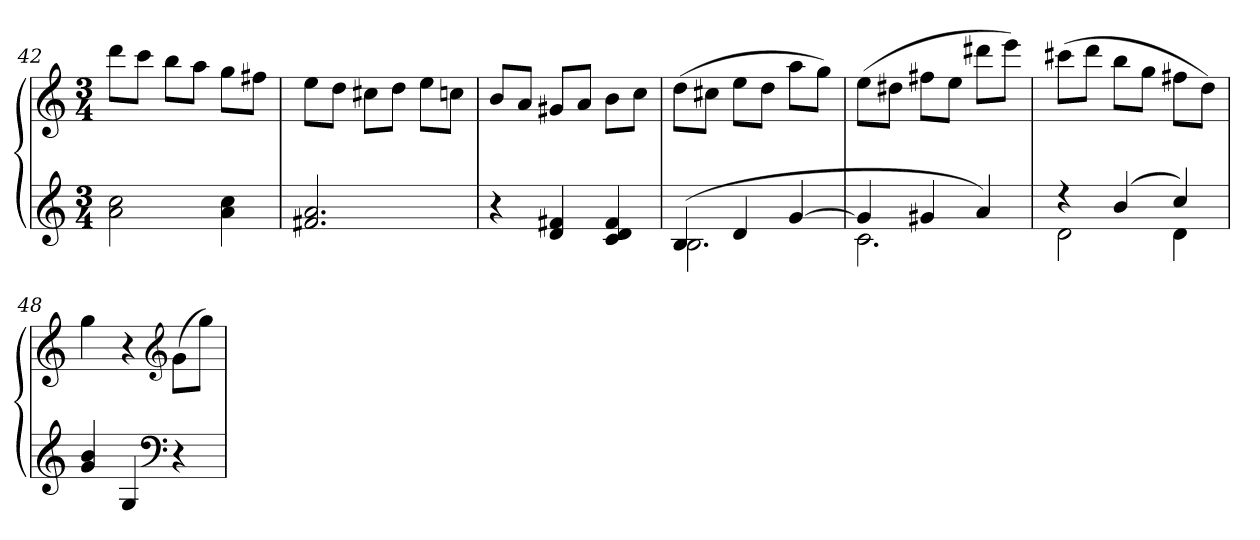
**kern	**kern
*part1	*part1
*staff2	*staff1
*clefG2	*clefG2
*k[]	*k[]
*C:	*C:
*M3/4	*M3/4
=42	=42
2a 2cc	8dddL
.	8cccJ
.	8bbL
.	8aaJ
4a 4cc	8ggL
.	8ff#XJ
=43	=43
2.f#X 2.a	8eeL
.	8ddJ
.	8cc#XL
.	8ddJ
.	8eeL
.	8ccnJ
=44	=44
4r	8bL
.	8aJ
4d 4f#X	8g#XL
.	8aJ
4c 4d 4f#	8bL
.	8ccJ
=45	=45
*^	*
(4B	2.B	(8ddL
.	.	8cc#XJ
4d	.	8eeL
.	.	8ddJ
[4g	.	8aaL
.	.	8ggJ)
=46	=46	=46
4g]	2.c	(8eeL
.	.	8dd#XJ
4g#X	.	8ff#XL
.	.	8eeJ
4a)	.	8ddd#XL
.	.	8eeeJ)
=47	=47	=47
4r	2d	(8ccc#XL
.	.	8dddJ
(4b	.	8bbL
.	.	8ggJ
4cc)	4d	8ff#XL
.	.	8ddJ)
*v	*v	*
=48	=48
4g 4b	4gg
4G	4r
*clefF4	*clefG2
*k[]	*k[]
*C:	*C:
4r	(8gL
.	8ggJ)
=	=
*-	*-
